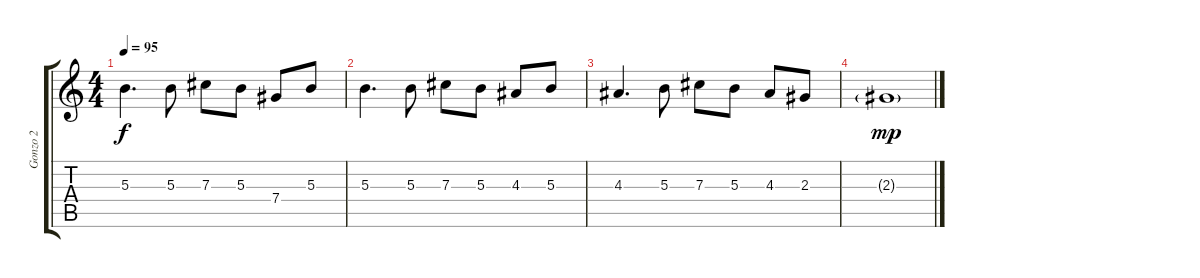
\track ("Gonzo 2" "Gonzo 2") {instrument electricguitarclean}
\staff {score tabs}
\tuning (Eb4 Bb3 Gb3 Db3 Ab2 Eb2) {hide}
\ts (4 4)
\tempo 95
\clef g2
\ks c
5.3.4{d dy f} 5.3.8 7.3.8 5.3.8 7.4.8 5.3.8 |
5.3.4{d} 5.3.8 7.3.8 5.3.8 4.3.8 5.3.8 |
4.3.4{d} 5.3.8 7.3.8 5.3.8 4.3.8 2.3.8 |
2.3{g}.1{dy mp}
